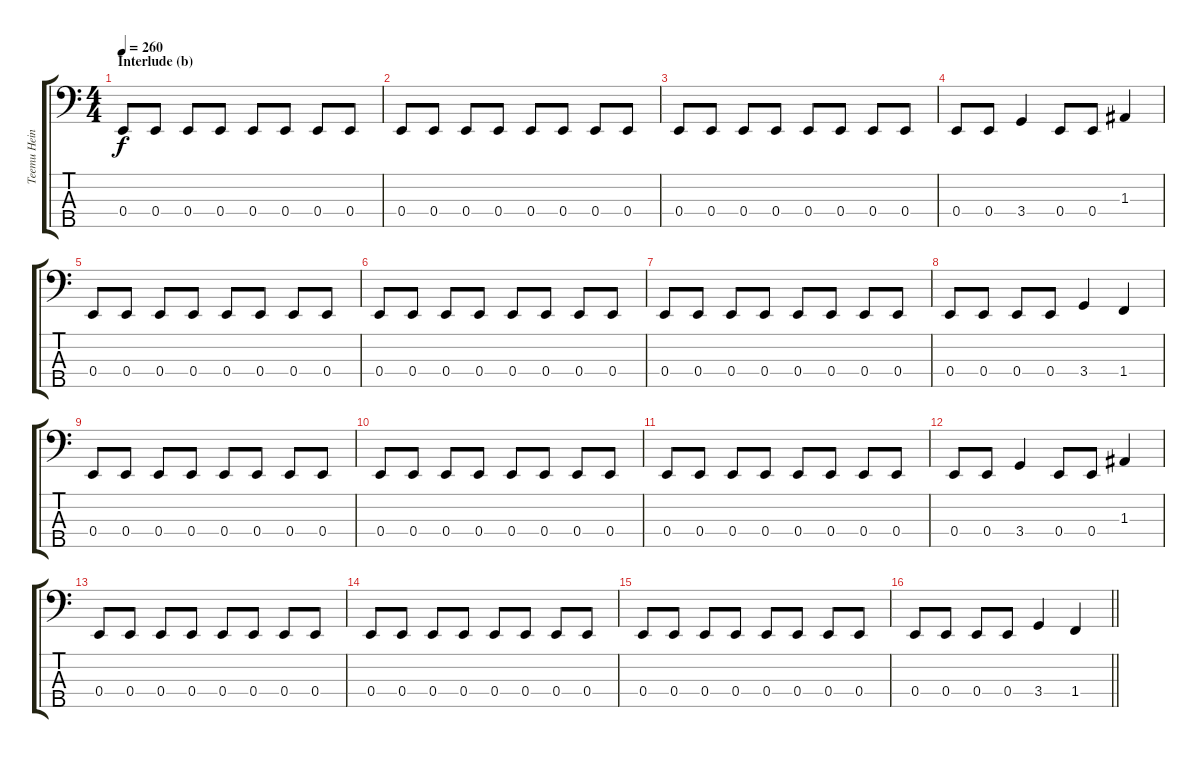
\track ("Teemu Heinola (bass)" "Teemu Hein") {instrument electricbasspick}
\staff {score tabs}
\tuning (G2 D2 A1 E1 B0) {hide}
\ts (4 4)
\section ("" "Interlude (b)")
\tempo 260
\clef f4
\ks aminor
0.4.8{dy f} 0.4.8 0.4.8 0.4.8 0.4.8 0.4.8 0.4.8 0.4.8 |
0.4.8 0.4.8 0.4.8 0.4.8 0.4.8 0.4.8 0.4.8 0.4.8 |
0.4.8 0.4.8 0.4.8 0.4.8 0.4.8 0.4.8 0.4.8 0.4.8 |
0.4.8 0.4.8 3.4.4 0.4.8 0.4.8 1.3.4 |
0.4.8 0.4.8 0.4.8 0.4.8 0.4.8 0.4.8 0.4.8 0.4.8 |
0.4.8 0.4.8 0.4.8 0.4.8 0.4.8 0.4.8 0.4.8 0.4.8 |
0.4.8 0.4.8 0.4.8 0.4.8 0.4.8 0.4.8 0.4.8 0.4.8 |
0.4.8 0.4.8 0.4.8 0.4.8 3.4.4 1.4.4 |
0.4.8 0.4.8 0.4.8 0.4.8 0.4.8 0.4.8 0.4.8 0.4.8 |
0.4.8 0.4.8 0.4.8 0.4.8 0.4.8 0.4.8 0.4.8 0.4.8 |
0.4.8 0.4.8 0.4.8 0.4.8 0.4.8 0.4.8 0.4.8 0.4.8 |
0.4.8 0.4.8 3.4.4 0.4.8 0.4.8 1.3.4 |
0.4.8 0.4.8 0.4.8 0.4.8 0.4.8 0.4.8 0.4.8 0.4.8 |
0.4.8 0.4.8 0.4.8 0.4.8 0.4.8 0.4.8 0.4.8 0.4.8 |
0.4.8 0.4.8 0.4.8 0.4.8 0.4.8 0.4.8 0.4.8 0.4.8 |
\barLineRight lightlight
0.4.8 0.4.8 0.4.8 0.4.8 3.4.4 1.4.4
